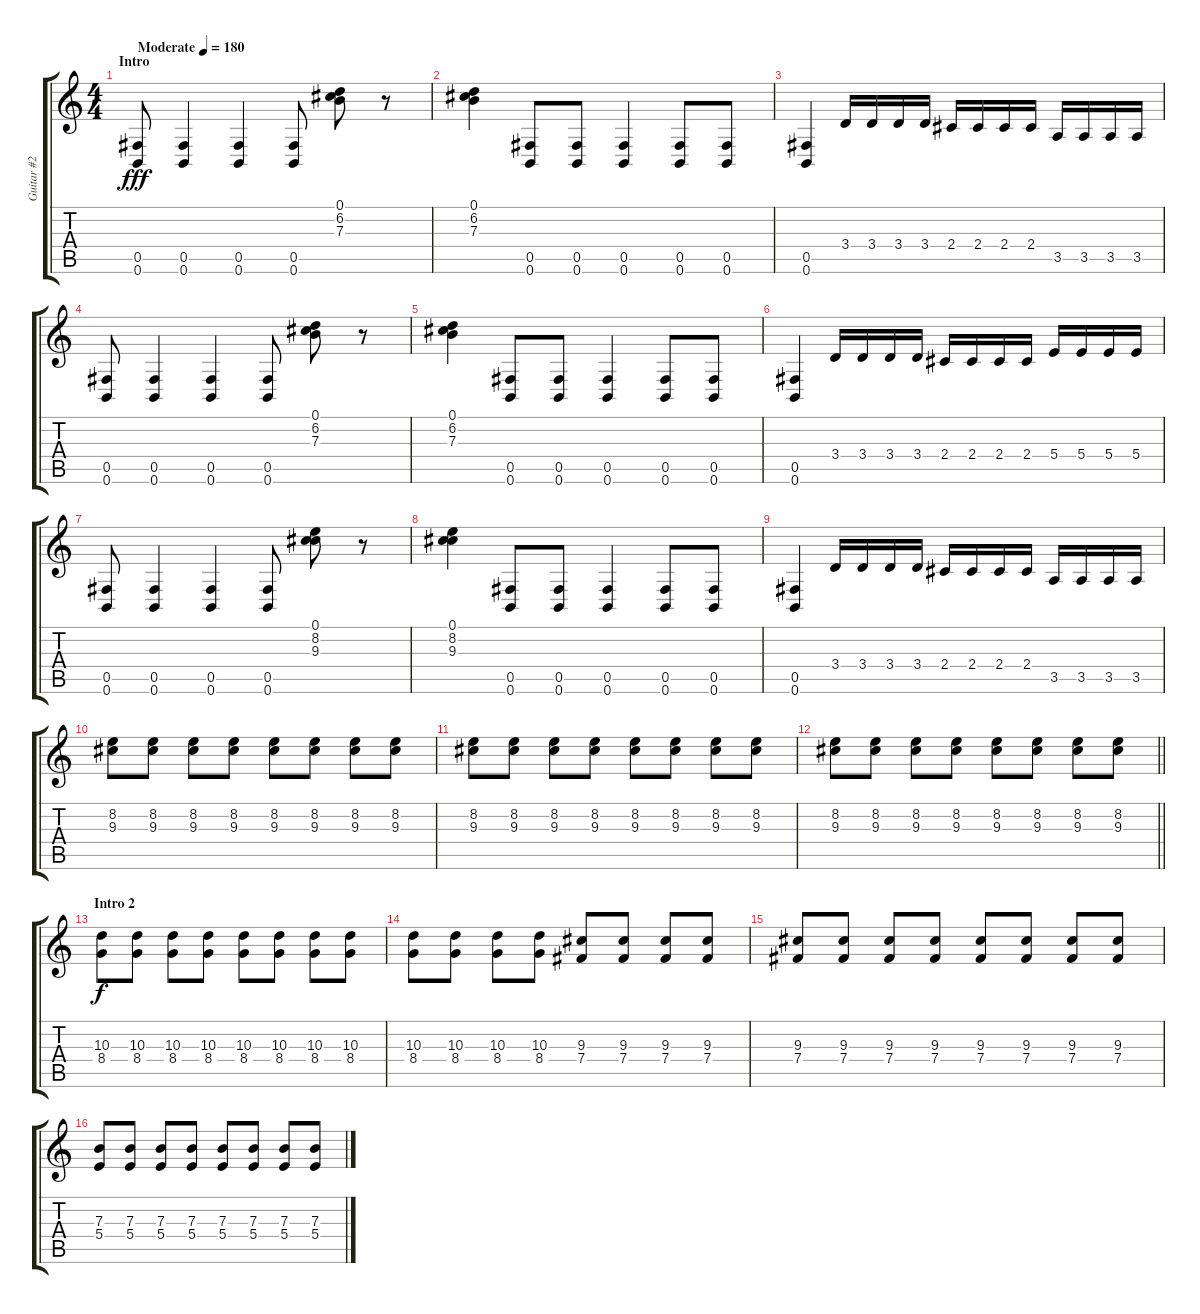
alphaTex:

\track ("Guitar #2" "Guitar #2") {instrument overdrivenguitar}
\staff {score tabs}
\tuning (Db4 Ab3 E3 B2 Gb2 B1) {hide}
\ts (4 4)
\section ("" "Intro ")
\tempo (180 "Moderate")
\clef g2
\ks c
(0.5 0.6).8{dy fff instrument overdrivenguitar} (0.5 0.6).4 (0.5 0.6).4 (0.5 0.6).8 (0.1 6.2 7.3).8 r.8 |
(0.1 6.2 7.3).4 (0.5 0.6).8 (0.5 0.6).8 (0.5 0.6).4 (0.5 0.6).8 (0.5 0.6).8 |
(0.5 0.6).4 3.4.16 3.4.16 3.4.16 3.4.16 2.4.16 2.4.16 2.4.16 2.4.16 3.5.16 3.5.16 3.5.16 3.5.16 |
(0.5 0.6).8 (0.5 0.6).4 (0.5 0.6).4 (0.5 0.6).8 (0.1 6.2 7.3).8 r.8 |
(0.1 6.2 7.3).4 (0.5 0.6).8 (0.5 0.6).8 (0.5 0.6).4 (0.5 0.6).8 (0.5 0.6).8 |
(0.5 0.6).4 3.4.16 3.4.16 3.4.16 3.4.16 2.4.16 2.4.16 2.4.16 2.4.16 5.4.16 5.4.16 5.4.16 5.4.16 |
(0.5 0.6).8 (0.5 0.6).4 (0.5 0.6).4 (0.5 0.6).8 (0.1 8.2 9.3).8 r.8 |
(0.1 8.2 9.3).4 (0.5 0.6).8 (0.5 0.6).8 (0.5 0.6).4 (0.5 0.6).8 (0.5 0.6).8 |
(0.5 0.6).4 3.4.16 3.4.16 3.4.16 3.4.16 2.4.16 2.4.16 2.4.16 2.4.16 3.5.16 3.5.16 3.5.16 3.5.16 |
(8.2 9.3).8 (8.2 9.3).8 (8.2 9.3).8 (8.2 9.3).8 (8.2 9.3).8 (8.2 9.3).8 (8.2 9.3).8 (8.2 9.3).8 |
(8.2 9.3).8 (8.2 9.3).8 (8.2 9.3).8 (8.2 9.3).8 (8.2 9.3).8 (8.2 9.3).8 (8.2 9.3).8 (8.2 9.3).8 |
\barLineRight lightlight
(8.2 9.3).8 (8.2 9.3).8 (8.2 9.3).8 (8.2 9.3).8 (8.2 9.3).8 (8.2 9.3).8 (8.2 9.3).8 (8.2 9.3).8 |
\section ("" "Intro 2 ")
(10.3 8.4).8{dy f} (10.3 8.4).8 (10.3 8.4).8 (10.3 8.4).8 (10.3 8.4).8 (10.3 8.4).8 (10.3 8.4).8 (10.3 8.4).8 |
(10.3 8.4).8 (10.3 8.4).8 (10.3 8.4).8 (10.3 8.4).8 (9.3 7.4).8 (9.3 7.4).8 (9.3 7.4).8 (9.3 7.4).8 |
(9.3 7.4).8 (9.3 7.4).8 (9.3 7.4).8 (9.3 7.4).8 (9.3 7.4).8 (9.3 7.4).8 (9.3 7.4).8 (9.3 7.4).8 |
(7.3 5.4).8 (7.3 5.4).8 (7.3 5.4).8 (7.3 5.4).8 (7.3 5.4).8 (7.3 5.4).8 (7.3 5.4).8 (7.3 5.4).8
